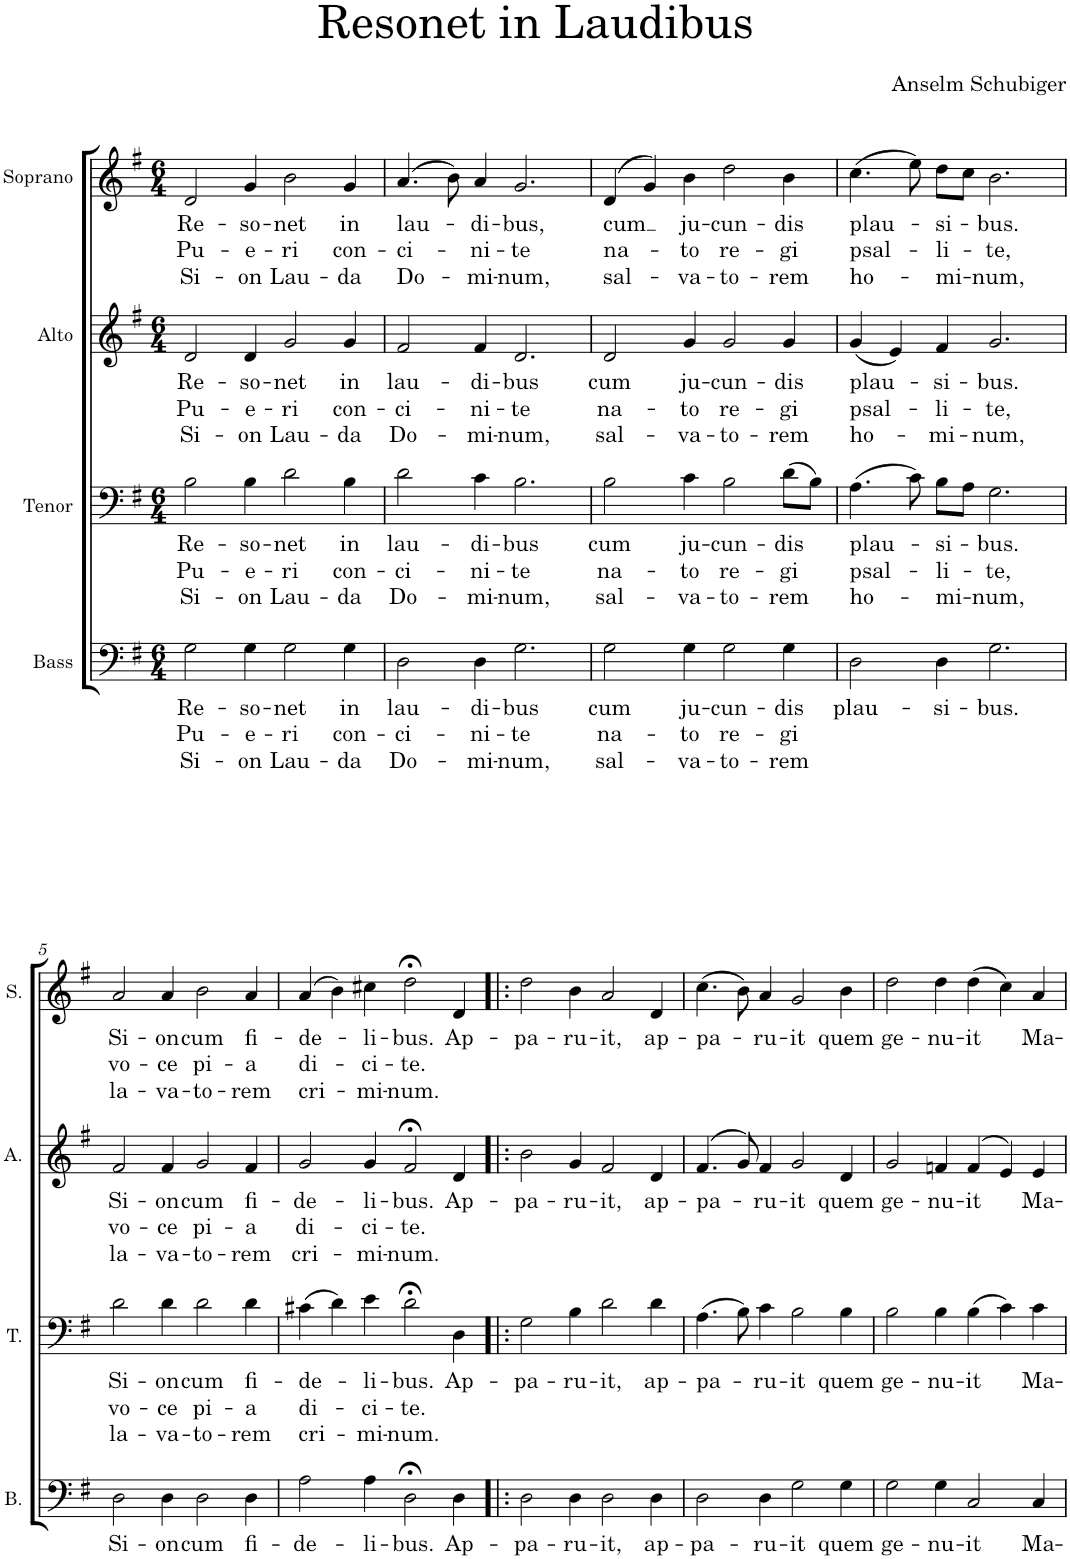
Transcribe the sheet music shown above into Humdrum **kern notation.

**kern	**text	**text	**text	**kern	**text	**text	**text	**kern	**text	**text	**text	**kern	**text	**text	**text
*part4	*part4	*part4	*part4	*part3	*part3	*part3	*part3	*part2	*part2	*part2	*part2	*part1	*part1	*part1	*part1
*staff4	*staff4	*staff4	*staff4	*staff3	*staff3	*staff3	*staff3	*staff2	*staff2	*staff2	*staff2	*staff1	*staff1	*staff1	*staff1
*I"Bass	*	*	*	*I"Tenor	*	*	*	*I"Alto	*	*	*	*I"Soprano	*	*	*
*I'B.	*	*	*	*I'T.	*	*	*	*I'A.	*	*	*	*I'S.	*	*	*
*clefF4	*	*	*	*clefF4	*	*	*	*clefG2	*	*	*	*clefG2	*	*	*
*k[f#]	*	*	*	*k[f#]	*	*	*	*k[f#]	*	*	*	*k[f#]	*	*	*
*M6/4	*	*	*	*M6/4	*	*	*	*M6/4	*	*	*	*M6/4	*	*	*
=1	=1	=1	=1	=1	=1	=1	=1	=1	=1	=1	=1	=1	=1	=1	=1
!	!LO:LY:b	!LO:LY:b	!LO:LY:b	!	!LO:LY:b	!LO:LY:b	!LO:LY:b	!	!LO:LY:b	!LO:LY:b	!LO:LY:b	!	!LO:LY:b	!LO:LY:b	!LO:LY:b
2G\	Re-	Pu-	Si-	2B\	Re-	Pu-	Si-	2d/	Re-	Pu-	Si-	2d/	Re-	Pu-	Si-
!	!LO:LY:b	!LO:LY:b	!LO:LY:b	!	!LO:LY:b	!LO:LY:b	!LO:LY:b	!	!LO:LY:b	!LO:LY:b	!LO:LY:b	!	!LO:LY:b	!LO:LY:b	!LO:LY:b
4G\	-so-	-e-	-on	4B\	-so-	-e-	-on	4d/	-so-	-e-	-on	4g/	-so-	-e-	-on
!	!LO:LY:b	!LO:LY:b	!LO:LY:b	!	!LO:LY:b	!LO:LY:b	!LO:LY:b	!	!LO:LY:b	!LO:LY:b	!LO:LY:b	!	!LO:LY:b	!LO:LY:b	!LO:LY:b
2G\	-net	-ri	Lau-	2d\	-net	-ri	Lau-	2g/	-net	-ri	Lau-	2b\	-net	-ri	Lau-
!	!LO:LY:b	!LO:LY:b	!LO:LY:b	!	!LO:LY:b	!LO:LY:b	!LO:LY:b	!	!LO:LY:b	!LO:LY:b	!LO:LY:b	!	!LO:LY:b	!LO:LY:b	!LO:LY:b
4G\	in	con-	-da	4B\	in	con-	-da	4g/	in	con-	-da	4g/	in	con-	-da
=2	=2	=2	=2	=2	=2	=2	=2	=2	=2	=2	=2	=2	=2	=2	=2
!	!LO:LY:b	!LO:LY:b	!LO:LY:b	!	!LO:LY:b	!LO:LY:b	!LO:LY:b	!	!LO:LY:b	!LO:LY:b	!LO:LY:b	!	!LO:LY:b	!LO:LY:b	!LO:LY:b
2D\	lau-	-ci-	Do-	2d\	lau-	-ci-	Do-	2f#/	lau-	-ci-	Do-	(4.a/	lau-	-ci-	Do-
.	.	.	.	.	.	.	.	.	.	.	.	8b\)	.	.	.
!	!LO:LY:b	!LO:LY:b	!LO:LY:b	!	!LO:LY:b	!LO:LY:b	!LO:LY:b	!	!LO:LY:b	!LO:LY:b	!LO:LY:b	!	!LO:LY:b	!LO:LY:b	!LO:LY:b
4D\	-di-	-ni-	-mi-	4c\	-di-	-ni-	-mi-	4f#/	-di-	-ni-	-mi-	4a/	-di-	-ni-	-mi-
!	!LO:LY:b	!LO:LY:b	!LO:LY:b	!	!LO:LY:b	!LO:LY:b	!LO:LY:b	!	!LO:LY:b	!LO:LY:b	!LO:LY:b	!	!LO:LY:b	!LO:LY:b	!LO:LY:b
2.G\	-bus	-te	-num,	2.B\	-bus	-te	-num,	2.d/	-bus	-te	-num,	2.g/	-bus,	-te	-num,
=3	=3	=3	=3	=3	=3	=3	=3	=3	=3	=3	=3	=3	=3	=3	=3
!	!LO:LY:b	!LO:LY:b	!LO:LY:b	!	!LO:LY:b	!LO:LY:b	!LO:LY:b	!	!LO:LY:b	!LO:LY:b	!LO:LY:b	!	!LO:LY:b	!LO:LY:b	!LO:LY:b
2G\	cum	na-	sal-	2B\	cum	na-	sal-	2d/	cum	na-	sal-	(>4d/	cum	na-	sal-
.	.	.	.	.	.	.	.	.	.	.	.	4g/)	.	.	.
!	!LO:LY:b	!LO:LY:b	!LO:LY:b	!	!LO:LY:b	!LO:LY:b	!LO:LY:b	!	!LO:LY:b	!LO:LY:b	!LO:LY:b	!	!LO:LY:b	!LO:LY:b	!LO:LY:b
4G\	ju-	-to	-va-	4c\	ju-	-to	-va-	4g/	ju-	-to	-va-	4b\	ju-	-to	-va-
!	!LO:LY:b	!LO:LY:b	!LO:LY:b	!	!LO:LY:b	!LO:LY:b	!LO:LY:b	!	!LO:LY:b	!LO:LY:b	!LO:LY:b	!	!LO:LY:b	!LO:LY:b	!LO:LY:b
2G\	-cun-	re-	-to-	2B\	-cun-	re-	-to-	2g/	-cun-	re-	-to-	2dd\	-cun-	re-	-to-
!	!LO:LY:b	!LO:LY:b	!LO:LY:b	!	!LO:LY:b	!LO:LY:b	!LO:LY:b	!	!LO:LY:b	!LO:LY:b	!LO:LY:b	!	!LO:LY:b	!LO:LY:b	!LO:LY:b
4G\	-dis	-gi	-rem	(8d\L	-dis	-gi	-rem	4g/	-dis	-gi	-rem	4b\	-dis	-gi	-rem
.	.	.	.	8B\J)	.	.	.	.	.	.	.	.	.	.	.
=4	=4	=4	=4	=4	=4	=4	=4	=4	=4	=4	=4	=4	=4	=4	=4
!	!LO:LY:b	!	!	!	!LO:LY:b	!LO:LY:b	!LO:LY:b	!	!LO:LY:b	!LO:LY:b	!LO:LY:b	!	!LO:LY:b	!LO:LY:b	!LO:LY:b
2D\	plau-	.	.	(4.A\	plau-	psal-	ho-	(4g/	plau-	psal-	ho-	(4.cc\	plau-	psal-	ho-
.	.	.	.	.	.	.	.	4e/)	.	.	.	.	.	.	.
.	.	.	.	8c\)	.	.	.	.	.	.	.	8ee\)	.	.	.
!	!LO:LY:b	!	!	!	!LO:LY:b	!LO:LY:b	!LO:LY:b	!	!LO:LY:b	!LO:LY:b	!LO:LY:b	!	!LO:LY:b	!LO:LY:b	!LO:LY:b
4D\	-si-	.	.	8B\L	-si-	-li-	-mi-	4f#/	-si-	-li-	-mi-	8dd\L	-si-	-li-	-mi-
.	.	.	.	8A\J	.	.	.	.	.	.	.	8cc\J	.	.	.
!	!LO:LY:b	!	!	!	!LO:LY:b	!LO:LY:b	!LO:LY:b	!	!LO:LY:b	!LO:LY:b	!LO:LY:b	!	!LO:LY:b	!LO:LY:b	!LO:LY:b
2.G\	-bus.	.	.	2.G\	-bus.	-te,	-num,	2.g/	-bus.	-te,	-num,	2.b\	-bus.	-te,	-num,
!!LO:LB:g=z
=5	=5	=5	=5	=5	=5	=5	=5	=5	=5	=5	=5	=5	=5	=5	=5
!	!LO:LY:b	!	!	!	!LO:LY:b	!LO:LY:b	!LO:LY:b	!	!LO:LY:b	!LO:LY:b	!LO:LY:b	!	!LO:LY:b	!LO:LY:b	!LO:LY:b
2D\	Si-	.	.	2d\	Si-	vo-	la-	2f#/	Si-	vo-	la-	2a/	Si-	vo-	la-
!	!LO:LY:b	!	!	!	!LO:LY:b	!LO:LY:b	!LO:LY:b	!	!LO:LY:b	!LO:LY:b	!LO:LY:b	!	!LO:LY:b	!LO:LY:b	!LO:LY:b
4D\	-on	.	.	4d\	-on	-ce	-va-	4f#/	-on	-ce	-va-	4a/	-on	-ce	-va-
!	!LO:LY:b	!	!	!	!LO:LY:b	!LO:LY:b	!LO:LY:b	!	!LO:LY:b	!LO:LY:b	!LO:LY:b	!	!LO:LY:b	!LO:LY:b	!LO:LY:b
2D\	cum	.	.	2d\	cum	pi-	-to-	2g/	cum	pi-	-to-	2b\	cum	pi-	-to-
!	!LO:LY:b	!	!	!	!LO:LY:b	!LO:LY:b	!LO:LY:b	!	!LO:LY:b	!LO:LY:b	!LO:LY:b	!	!LO:LY:b	!LO:LY:b	!LO:LY:b
4D\	fi-	.	.	4d\	fi-	-a	-rem	4f#/	fi-	-a	-rem	4a/	fi-	-a	-rem
=6	=6	=6	=6	=6	=6	=6	=6	=6	=6	=6	=6	=6	=6	=6	=6
!	!LO:LY:b	!	!	!	!LO:LY:b	!LO:LY:b	!LO:LY:b	!	!LO:LY:b	!LO:LY:b	!LO:LY:b	!	!LO:LY:b	!LO:LY:b	!LO:LY:b
2A\	-de-	.	.	(4c#X\	-de-	di-	cri-	2g/	-de-	di-	cri-	(4a/	-de-	di-	cri-
.	.	.	.	4d\)	.	.	.	.	.	.	.	4b\)	.	.	.
!	!LO:LY:b	!	!	!	!LO:LY:b	!LO:LY:b	!LO:LY:b	!	!LO:LY:b	!LO:LY:b	!LO:LY:b	!	!LO:LY:b	!LO:LY:b	!LO:LY:b
4A\	-li-	.	.	4e\	-li-	-ci-	-mi-	4g/	-li-	-ci-	-mi-	4cc#X\	-li-	-ci-	-mi-
!	!LO:LY:b	!	!	!	!LO:LY:b	!LO:LY:b	!LO:LY:b	!	!LO:LY:b	!LO:LY:b	!LO:LY:b	!	!LO:LY:b	!LO:LY:b	!LO:LY:b
2D;<\	-bus.	.	.	2d;<\	-bus.	-te.	-num.	2f#;</	-bus.	-te.	-num.	2dd;<\	-bus.	-te.	-num.
!	!LO:LY:b	!	!	!	!LO:LY:b	!	!	!	!LO:LY:b	!	!	!	!LO:LY:b	!	!
4D\	Ap-	.	.	4D\	Ap-	.	.	4d/	Ap-	.	.	4d/	Ap-	.	.
=7!|:	=7!|:	=7!|:	=7!|:	=7!|:	=7!|:	=7!|:	=7!|:	=7!|:	=7!|:	=7!|:	=7!|:	=7!|:	=7!|:	=7!|:	=7!|:
!	!LO:LY:b	!	!	!	!LO:LY:b	!	!	!	!LO:LY:b	!	!	!	!LO:LY:b	!	!
2D\	-pa-	.	.	2G\	-pa-	.	.	2b\	-pa-	.	.	2dd\	-pa-	.	.
!	!LO:LY:b	!	!	!	!LO:LY:b	!	!	!	!LO:LY:b	!	!	!	!LO:LY:b	!	!
4D\	-ru-	.	.	4B\	-ru-	.	.	4g/	-ru-	.	.	4b\	-ru-	.	.
!	!LO:LY:b	!	!	!	!LO:LY:b	!	!	!	!LO:LY:b	!	!	!	!LO:LY:b	!	!
2D\	-it,	.	.	2d\	-it,	.	.	2f#/	-it,	.	.	2a/	-it,	.	.
!	!LO:LY:b	!	!	!	!LO:LY:b	!	!	!	!LO:LY:b	!	!	!	!LO:LY:b	!	!
4D\	ap-	.	.	4d\	ap-	.	.	4d/	ap-	.	.	4d/	ap-	.	.
=8	=8	=8	=8	=8	=8	=8	=8	=8	=8	=8	=8	=8	=8	=8	=8
!	!LO:LY:b	!	!	!	!LO:LY:b	!	!	!	!LO:LY:b	!	!	!	!LO:LY:b	!	!
2D\	-pa-	.	.	(4.A\	-pa-	.	.	(>4.f#/	-pa-	.	.	(4.cc\	-pa-	.	.
.	.	.	.	8B\)	.	.	.	8g/)	.	.	.	8b\)	.	.	.
!	!LO:LY:b	!	!	!	!LO:LY:b	!	!	!	!LO:LY:b	!	!	!	!LO:LY:b	!	!
4D\	-ru-	.	.	4c\	-ru-	.	.	4f#/	-ru-	.	.	4a/	-ru-	.	.
!	!LO:LY:b	!	!	!	!LO:LY:b	!	!	!	!LO:LY:b	!	!	!	!LO:LY:b	!	!
2G\	-it	.	.	2B\	-it	.	.	2g/	-it	.	.	2g/	-it	.	.
!	!LO:LY:b	!	!	!	!LO:LY:b	!	!	!	!LO:LY:b	!	!	!	!LO:LY:b	!	!
4G\	quem	.	.	4B\	quem	.	.	4d/	quem	.	.	4b\	quem	.	.
=9	=9	=9	=9	=9	=9	=9	=9	=9	=9	=9	=9	=9	=9	=9	=9
!	!LO:LY:b	!	!	!	!LO:LY:b	!	!	!	!LO:LY:b	!	!	!	!LO:LY:b	!	!
2G\	ge-	.	.	2B\	ge-	.	.	2g/	ge-	.	.	2dd\	ge-	.	.
!	!LO:LY:b	!	!	!	!LO:LY:b	!	!	!	!LO:LY:b	!	!	!	!LO:LY:b	!	!
4G\	-nu-	.	.	4B\	-nu-	.	.	4fn/	-nu-	.	.	4dd\	-nu-	.	.
!	!LO:LY:b	!	!	!	!LO:LY:b	!	!	!	!LO:LY:b	!	!	!	!LO:LY:b	!	!
2C/	-it	.	.	(4B\	-it	.	.	(>4f/	-it	.	.	(4dd\	-it	.	.
.	.	.	.	4c\)	.	.	.	4e/)	.	.	.	4cc\)	.	.	.
!	!LO:LY:b	!	!	!	!LO:LY:b	!	!	!	!LO:LY:b	!	!	!	!LO:LY:b	!	!
4C/	Ma-	.	.	4c\	Ma-	.	.	4e/	Ma-	.	.	4a/	Ma-	.	.
=	=	=	=	=	=	=	=	=	=	=	=	=	=	=	=
*-	*-	*-	*-	*-	*-	*-	*-	*-	*-	*-	*-	*-	*-	*-	*-
